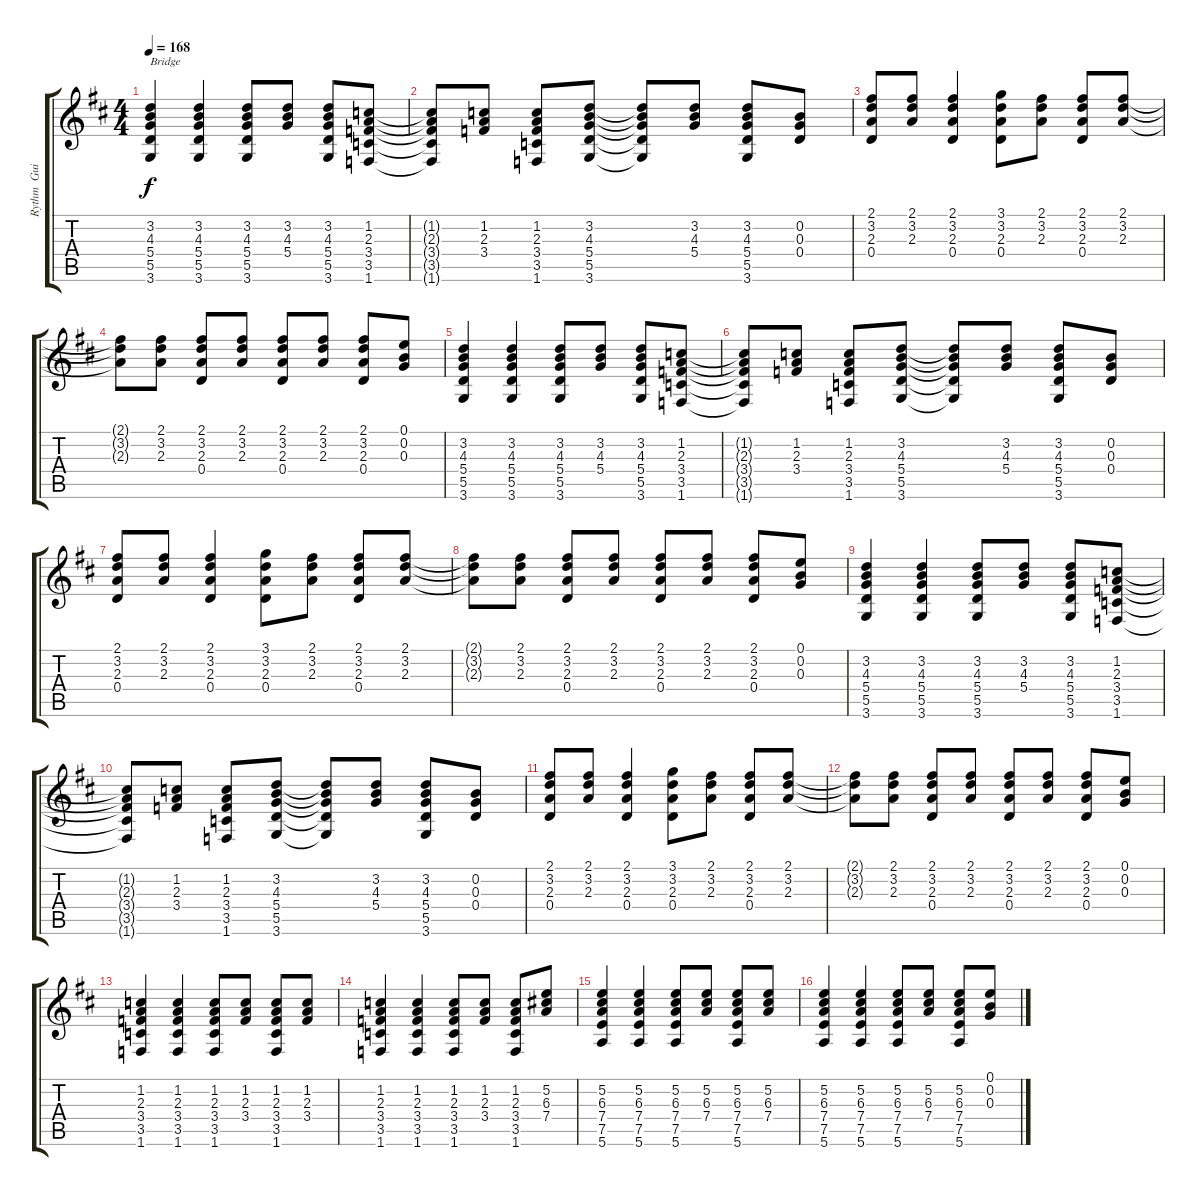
\track ("Rythm  Guitar" "Rythm  Gui") {instrument distortionguitar}
\staff {score tabs}
\tuning (E4 B3 G3 D3 A2 E2) {hide}
\ts (4 4)
\tempo 168
\clef g2
\ks d
(3.2 4.3 5.4 5.5 3.6).4{txt "Bridge" dy f} (3.2 4.3 5.4 5.5 3.6).4 (3.2 4.3 5.4 5.5 3.6).8 (3.2 4.3 5.4).8 (3.2 4.3 5.4 5.5 3.6).8 (1.2 2.3 3.4 3.5 1.6).8 |
(1.2{t} 2.3{t} 3.4{t} 3.5{t} 1.6{t}).8 (1.2 2.3 3.4).8 (1.2 2.3 3.4 3.5 1.6).8 (3.2 4.3 5.4 5.5 3.6).8 (3.2{t} 4.3{t} 5.4{t} 5.5{t} 3.6{t}).8 (3.2 4.3 5.4).8 (3.2 4.3 5.4 5.5 3.6).8 (0.2 0.3 0.4).8 |
(2.1 3.2 2.3 0.4).8 (2.1 3.2 2.3).8 (2.1 3.2 2.3 0.4).4 (3.1 3.2 2.3 0.4).8 (2.1 3.2 2.3).8 (2.1 3.2 2.3 0.4).8 (2.1 3.2 2.3).8 |
(2.1{t} 3.2{t} 2.3{t}).8 (2.1 3.2 2.3).8 (2.1 3.2 2.3 0.4).8 (2.1 3.2 2.3).8 (2.1 3.2 2.3 0.4).8 (2.1 3.2 2.3).8 (2.1 3.2 2.3 0.4).8 (0.1 0.2 0.3).8 |
(3.2 4.3 5.4 5.5 3.6).4 (3.2 4.3 5.4 5.5 3.6).4 (3.2 4.3 5.4 5.5 3.6).8 (3.2 4.3 5.4).8 (3.2 4.3 5.4 5.5 3.6).8 (1.2 2.3 3.4 3.5 1.6).8 |
(1.2{t} 2.3{t} 3.4{t} 3.5{t} 1.6{t}).8 (1.2 2.3 3.4).8 (1.2 2.3 3.4 3.5 1.6).8 (3.2 4.3 5.4 5.5 3.6).8 (3.2{t} 4.3{t} 5.4{t} 5.5{t} 3.6{t}).8 (3.2 4.3 5.4).8 (3.2 4.3 5.4 5.5 3.6).8 (0.2 0.3 0.4).8 |
(2.1 3.2 2.3 0.4).8 (2.1 3.2 2.3).8 (2.1 3.2 2.3 0.4).4 (3.1 3.2 2.3 0.4).8 (2.1 3.2 2.3).8 (2.1 3.2 2.3 0.4).8 (2.1 3.2 2.3).8 |
(2.1{t} 3.2{t} 2.3{t}).8 (2.1 3.2 2.3).8 (2.1 3.2 2.3 0.4).8 (2.1 3.2 2.3).8 (2.1 3.2 2.3 0.4).8 (2.1 3.2 2.3).8 (2.1 3.2 2.3 0.4).8 (0.1 0.2 0.3).8 |
(3.2 4.3 5.4 5.5 3.6).4 (3.2 4.3 5.4 5.5 3.6).4 (3.2 4.3 5.4 5.5 3.6).8 (3.2 4.3 5.4).8 (3.2 4.3 5.4 5.5 3.6).8 (1.2 2.3 3.4 3.5 1.6).8 |
(1.2{t} 2.3{t} 3.4{t} 3.5{t} 1.6{t}).8 (1.2 2.3 3.4).8 (1.2 2.3 3.4 3.5 1.6).8 (3.2 4.3 5.4 5.5 3.6).8 (3.2{t} 4.3{t} 5.4{t} 5.5{t} 3.6{t}).8 (3.2 4.3 5.4).8 (3.2 4.3 5.4 5.5 3.6).8 (0.2 0.3 0.4).8 |
(2.1 3.2 2.3 0.4).8 (2.1 3.2 2.3).8 (2.1 3.2 2.3 0.4).4 (3.1 3.2 2.3 0.4).8 (2.1 3.2 2.3).8 (2.1 3.2 2.3 0.4).8 (2.1 3.2 2.3).8 |
(2.1{t} 3.2{t} 2.3{t}).8 (2.1 3.2 2.3).8 (2.1 3.2 2.3 0.4).8 (2.1 3.2 2.3).8 (2.1 3.2 2.3 0.4).8 (2.1 3.2 2.3).8 (2.1 3.2 2.3 0.4).8 (0.1 0.2 0.3).8 |
(1.2 2.3 3.4 3.5 1.6).4 (1.2 2.3 3.4 3.5 1.6).4 (1.2 2.3 3.4 3.5 1.6).8 (1.2 2.3 3.4).8 (1.2 2.3 3.4 3.5 1.6).8 (1.2 2.3 3.4).8 |
(1.2 2.3 3.4 3.5 1.6).4 (1.2 2.3 3.4 3.5 1.6).4 (1.2 2.3 3.4 3.5 1.6).8 (1.2 2.3 3.4).8 (1.2 2.3 3.4 3.5 1.6).8 (5.2 6.3 7.4).8 |
(5.2 6.3 7.4 7.5 5.6).4 (5.2 6.3 7.4 7.5 5.6).4 (5.2 6.3 7.4 7.5 5.6).8 (5.2 6.3 7.4).8 (5.2 6.3 7.4 7.5 5.6).8 (5.2 6.3 7.4).8 |
(5.2 6.3 7.4 7.5 5.6).4 (5.2 6.3 7.4 7.5 5.6).4 (5.2 6.3 7.4 7.5 5.6).8 (5.2 6.3 7.4).8 (5.2 6.3 7.4 7.5 5.6).8 (0.1 0.2 0.3).8
